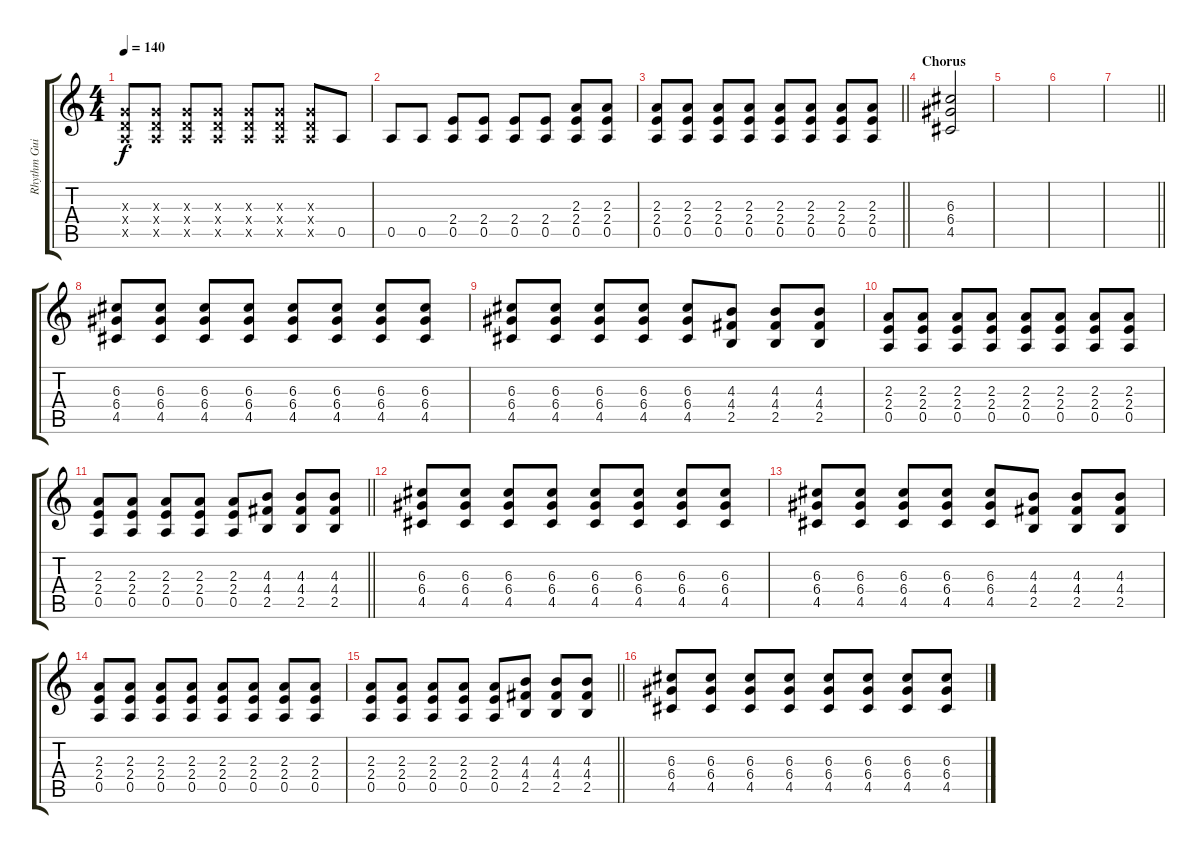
\track ("Rhythm Guitar" "Rhythm Gui") {instrument distortionguitar}
\staff {score tabs}
\tuning (E4 B3 G3 D3 A2 E2) {hide}
\ts (4 4)
\tempo 140
\clef g2
\ks c
(0.3{x} 0.4{x} 0.5{x}).8{dy f} (0.3{x} 0.4{x} 0.5{x}).8 (0.3{x} 0.4{x} 0.5{x}).8 (0.3{x} 0.4{x} 0.5{x}).8 (0.3{x} 0.4{x} 0.5{x}).8 (0.3{x} 0.4{x} 0.5{x}).8 (0.3{x} 0.4{x} 0.5{x}).8 0.5.8 |
0.5.8 0.5.8 (2.4 0.5).8 (2.4 0.5).8 (2.4 0.5).8 (2.4 0.5).8 (2.3 2.4 0.5).8 (2.3 2.4 0.5).8 |
\barLineRight lightlight
(2.3 2.4 0.5).8 (2.3 2.4 0.5).8 (2.3 2.4 0.5).8 (2.3 2.4 0.5).8 (2.3 2.4 0.5).8 (2.3 2.4 0.5).8 (2.3 2.4 0.5).8 (2.3 2.4 0.5).8 |
\section ("" "Chorus")
(6.3 6.4 4.5).2 |
|
|
\barLineRight lightlight
|
(6.3 6.4 4.5).8 (6.3 6.4 4.5).8 (6.3 6.4 4.5).8 (6.3 6.4 4.5).8 (6.3 6.4 4.5).8 (6.3 6.4 4.5).8 (6.3 6.4 4.5).8 (6.3 6.4 4.5).8 |
(6.3 6.4 4.5).8 (6.3 6.4 4.5).8 (6.3 6.4 4.5).8 (6.3 6.4 4.5).8 (6.3 6.4 4.5).8 (4.3 4.4 2.5).8 (4.3 4.4 2.5).8 (4.3 4.4 2.5).8 |
(2.3 2.4 0.5).8 (2.3 2.4 0.5).8 (2.3 2.4 0.5).8 (2.3 2.4 0.5).8 (2.3 2.4 0.5).8 (2.3 2.4 0.5).8 (2.3 2.4 0.5).8 (2.3 2.4 0.5).8 |
\barLineRight lightlight
(2.3 2.4 0.5).8 (2.3 2.4 0.5).8 (2.3 2.4 0.5).8 (2.3 2.4 0.5).8 (2.3 2.4 0.5).8 (4.3 4.4 2.5).8 (4.3 4.4 2.5).8 (4.3 4.4 2.5).8 |
(6.3 6.4 4.5).8 (6.3 6.4 4.5).8 (6.3 6.4 4.5).8 (6.3 6.4 4.5).8 (6.3 6.4 4.5).8 (6.3 6.4 4.5).8 (6.3 6.4 4.5).8 (6.3 6.4 4.5).8 |
(6.3 6.4 4.5).8 (6.3 6.4 4.5).8 (6.3 6.4 4.5).8 (6.3 6.4 4.5).8 (6.3 6.4 4.5).8 (4.3 4.4 2.5).8 (4.3 4.4 2.5).8 (4.3 4.4 2.5).8 |
(2.3 2.4 0.5).8 (2.3 2.4 0.5).8 (2.3 2.4 0.5).8 (2.3 2.4 0.5).8 (2.3 2.4 0.5).8 (2.3 2.4 0.5).8 (2.3 2.4 0.5).8 (2.3 2.4 0.5).8 |
\barLineRight lightlight
(2.3 2.4 0.5).8 (2.3 2.4 0.5).8 (2.3 2.4 0.5).8 (2.3 2.4 0.5).8 (2.3 2.4 0.5).8 (4.3 4.4 2.5).8 (4.3 4.4 2.5).8 (4.3 4.4 2.5).8 |
(6.3 6.4 4.5).8 (6.3 6.4 4.5).8 (6.3 6.4 4.5).8 (6.3 6.4 4.5).8 (6.3 6.4 4.5).8 (6.3 6.4 4.5).8 (6.3 6.4 4.5).8 (6.3 6.4 4.5).8
